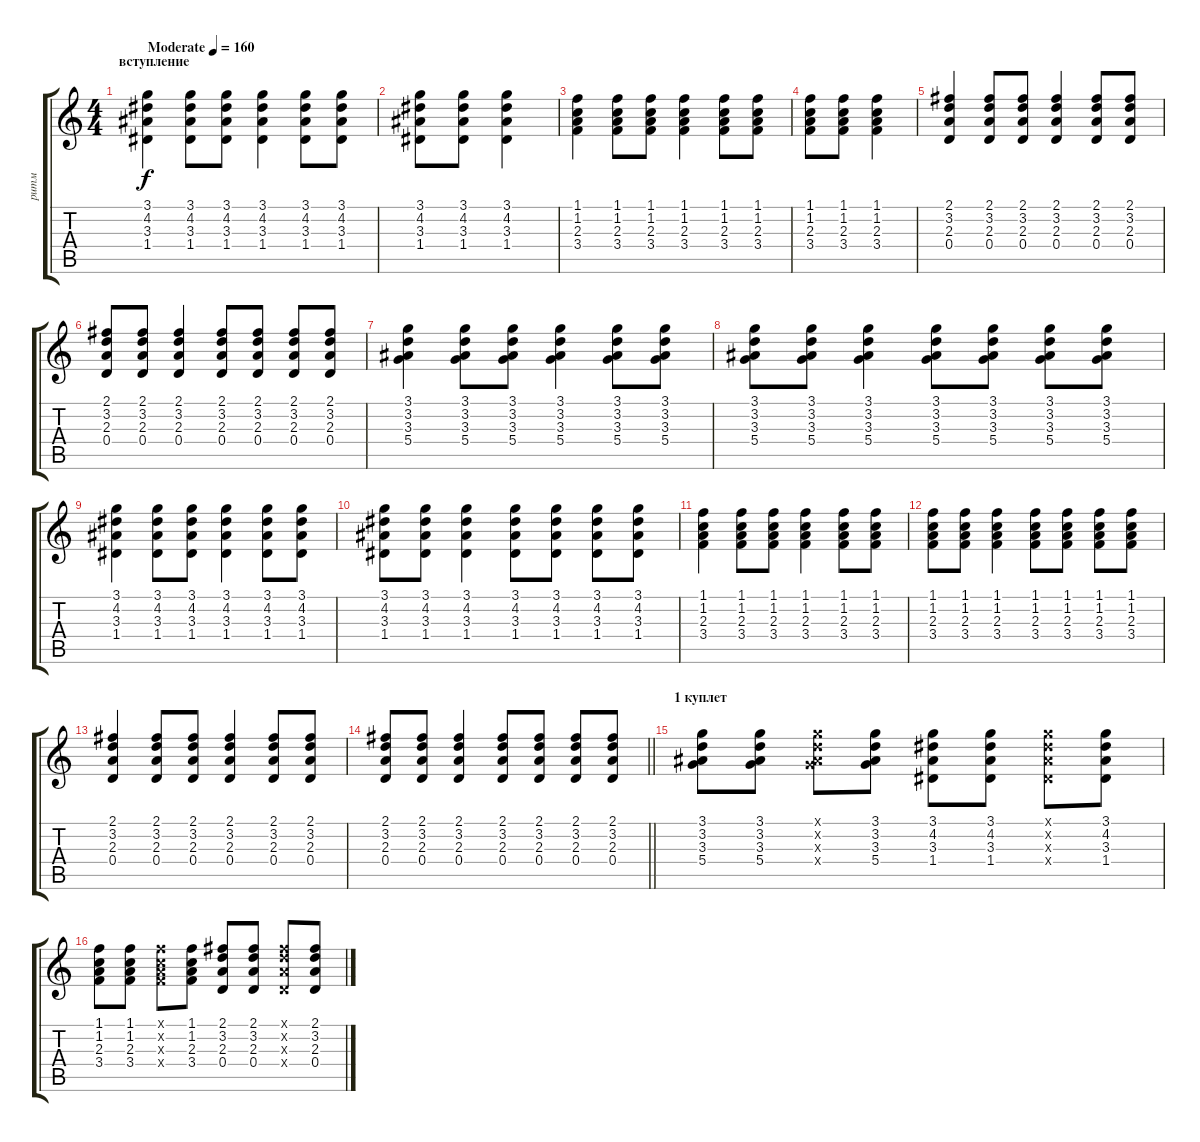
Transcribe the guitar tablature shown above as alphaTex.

\track ("ритм" "ритм") {instrument acousticguitarsteel}
\staff {score tabs}
\tuning (E4 B3 G3 D3 A2 E2) {hide}
\ts (4 4)
\section ("" "вступление")
\tempo (160 "Moderate")
\clef g2
\ks c
(3.1 4.2 3.3 1.4).4{dy f instrument acousticguitarsteel} (3.1 4.2 3.3 1.4).8 (3.1 4.2 3.3 1.4).8 (3.1 4.2 3.3 1.4).4 (3.1 4.2 3.3 1.4).8 (3.1 4.2 3.3 1.4).8 |
(3.1 4.2 3.3 1.4).8 (3.1 4.2 3.3 1.4).8 (3.1 4.2 3.3 1.4).4 |
(1.1 1.2 2.3 3.4).4 (1.1 1.2 2.3 3.4).8 (1.1 1.2 2.3 3.4).8 (1.1 1.2 2.3 3.4).4 (1.1 1.2 2.3 3.4).8 (1.1 1.2 2.3 3.4).8 |
(1.1 1.2 2.3 3.4).8 (1.1 1.2 2.3 3.4).8 (1.1 1.2 2.3 3.4).4 |
(2.1 3.2 2.3 0.4).4 (2.1 3.2 2.3 0.4).8 (2.1 3.2 2.3 0.4).8 (2.1 3.2 2.3 0.4).4 (2.1 3.2 2.3 0.4).8 (2.1 3.2 2.3 0.4).8 |
(2.1 3.2 2.3 0.4).8 (2.1 3.2 2.3 0.4).8 (2.1 3.2 2.3 0.4).4 (2.1 3.2 2.3 0.4).8 (2.1 3.2 2.3 0.4).8 (2.1 3.2 2.3 0.4).8 (2.1 3.2 2.3 0.4).8 |
(3.1 3.2 3.3 5.4).4 (3.1 3.2 3.3 5.4).8 (3.1 3.2 3.3 5.4).8 (3.1 3.2 3.3 5.4).4 (3.1 3.2 3.3 5.4).8 (3.1 3.2 3.3 5.4).8 |
(3.1 3.2 3.3 5.4).8 (3.1 3.2 3.3 5.4).8 (3.1 3.2 3.3 5.4).4 (3.1 3.2 3.3 5.4).8 (3.1 3.2 3.3 5.4).8 (3.1 3.2 3.3 5.4).8 (3.1 3.2 3.3 5.4).8 |
(3.1 4.2 3.3 1.4).4 (3.1 4.2 3.3 1.4).8 (3.1 4.2 3.3 1.4).8 (3.1 4.2 3.3 1.4).4 (3.1 4.2 3.3 1.4).8 (3.1 4.2 3.3 1.4).8 |
(3.1 4.2 3.3 1.4).8 (3.1 4.2 3.3 1.4).8 (3.1 4.2 3.3 1.4).4 (3.1 4.2 3.3 1.4).8 (3.1 4.2 3.3 1.4).8 (3.1 4.2 3.3 1.4).8 (3.1 4.2 3.3 1.4).8 |
(1.1 1.2 2.3 3.4).4 (1.1 1.2 2.3 3.4).8 (1.1 1.2 2.3 3.4).8 (1.1 1.2 2.3 3.4).4 (1.1 1.2 2.3 3.4).8 (1.1 1.2 2.3 3.4).8 |
(1.1 1.2 2.3 3.4).8 (1.1 1.2 2.3 3.4).8 (1.1 1.2 2.3 3.4).4 (1.1 1.2 2.3 3.4).8 (1.1 1.2 2.3 3.4).8 (1.1 1.2 2.3 3.4).8 (1.1 1.2 2.3 3.4).8 |
(2.1 3.2 2.3 0.4).4 (2.1 3.2 2.3 0.4).8 (2.1 3.2 2.3 0.4).8 (2.1 3.2 2.3 0.4).4 (2.1 3.2 2.3 0.4).8 (2.1 3.2 2.3 0.4).8 |
\barLineRight lightlight
(2.1 3.2 2.3 0.4).8 (2.1 3.2 2.3 0.4).8 (2.1 3.2 2.3 0.4).4 (2.1 3.2 2.3 0.4).8 (2.1 3.2 2.3 0.4).8 (2.1 3.2 2.3 0.4).8 (2.1 3.2 2.3 0.4).8 |
\section ("" "1 куплет")
(3.1 3.2 3.3 5.4).8 (3.1 3.2 3.3 5.4).8 (3.1{x} 3.2{x} 3.3{x} 5.4{x}).8 (3.1 3.2 3.3 5.4).8 (3.1 4.2 3.3 1.4).8 (3.1 4.2 3.3 1.4).8 (3.1{x} 4.2{x} 3.3{x} 1.4{x}).8 (3.1 4.2 3.3 1.4).8 |
(1.1 1.2 2.3 3.4).8 (1.1 1.2 2.3 3.4).8 (1.1{x} 1.2{x} 2.3{x} 3.4{x}).8 (1.1 1.2 2.3 3.4).8 (2.1 3.2 2.3 0.4).8 (2.1 3.2 2.3 0.4).8 (2.1{x} 3.2{x} 2.3{x} 0.4{x}).8 (2.1 3.2 2.3 0.4).8
